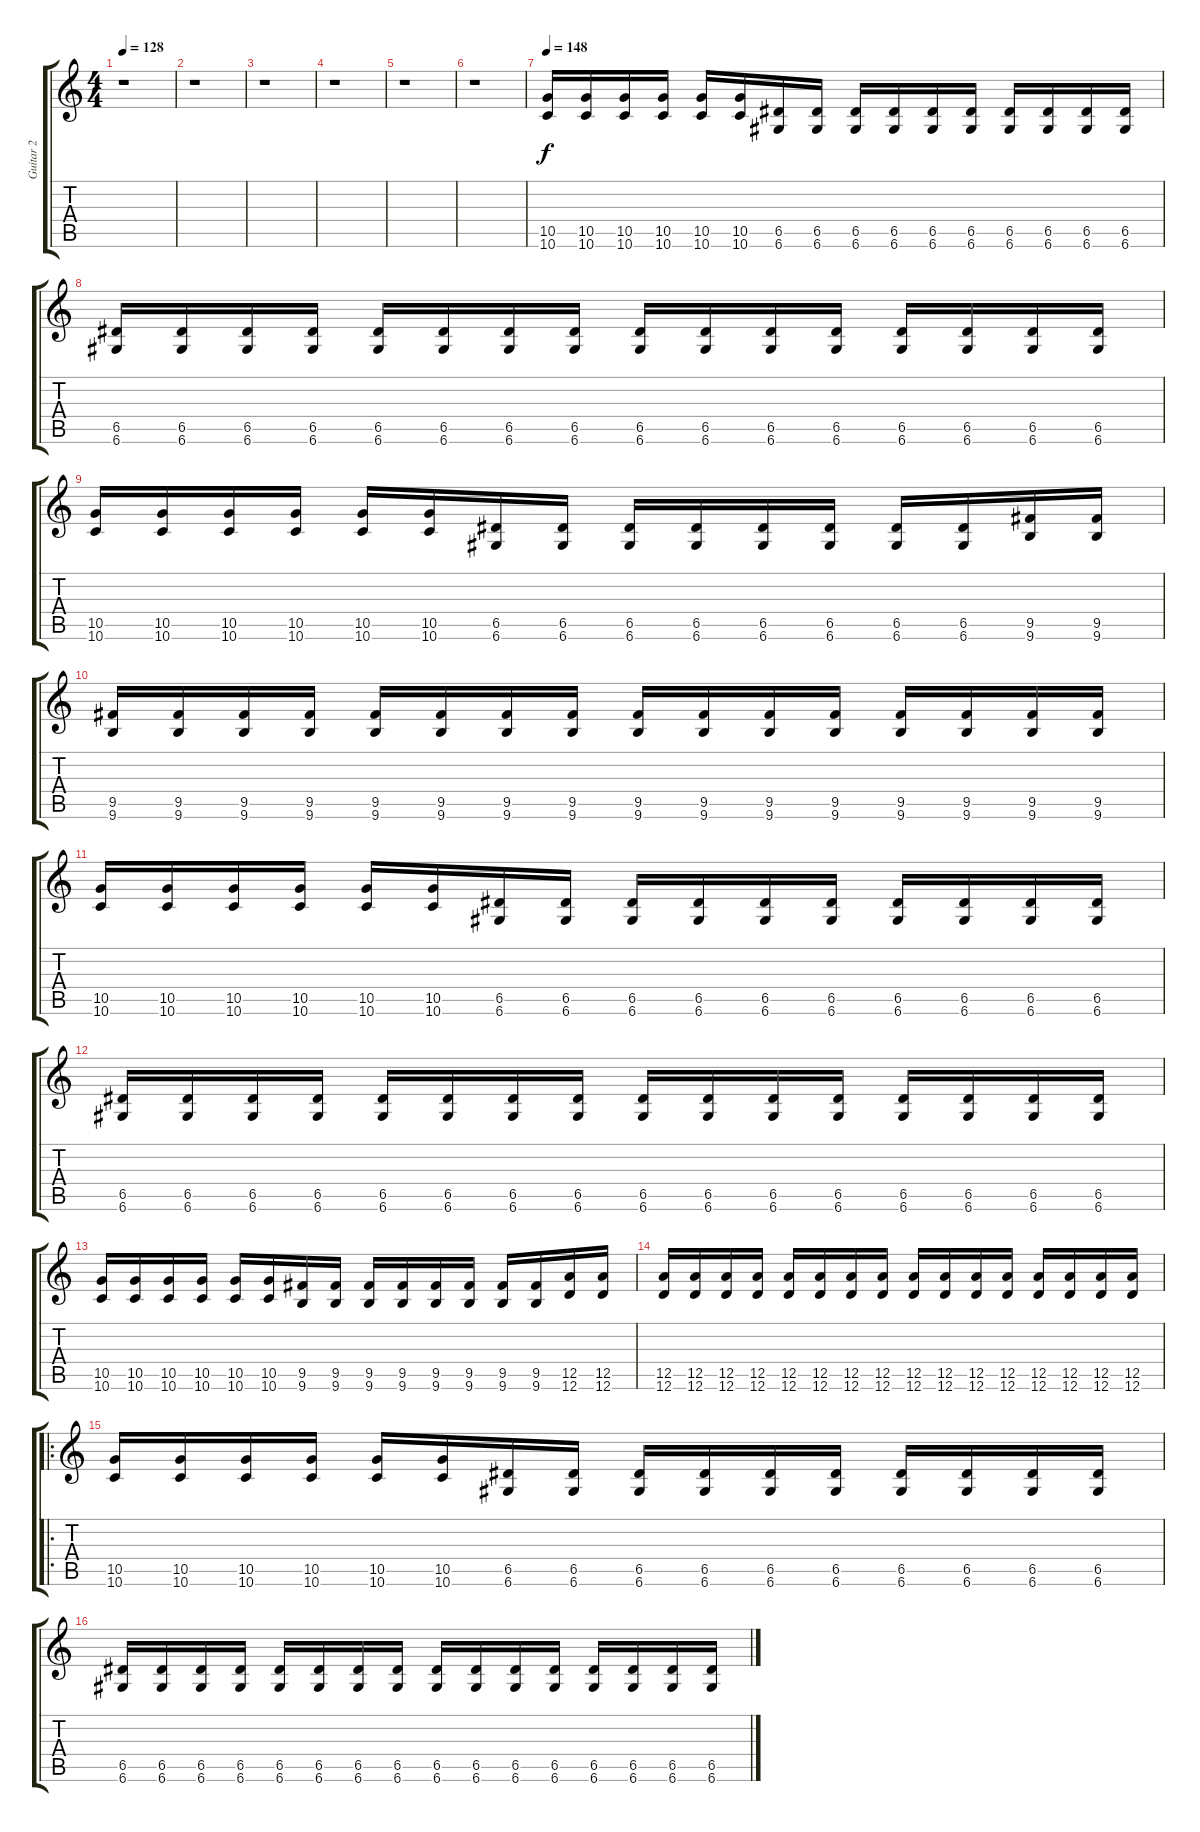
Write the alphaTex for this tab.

\track ("Guitar 2" "Guitar 2") {instrument distortionguitar}
\staff {score tabs}
\tuning (E4 B3 G3 D3 A2 D2) {hide}
\ts (4 4)
\tempo 128
\clef g2
\ks c
r.1{dy f} |
r.1 |
r.1 |
r.1 |
r.1 |
r.1 |
\tempo 148
(10.5 10.6).16 (10.5 10.6).16 (10.5 10.6).16 (10.5 10.6).16 (10.5 10.6).16 (10.5 10.6).16 (6.5 6.6).16 (6.5 6.6).16 (6.5 6.6).16 (6.5 6.6).16 (6.5 6.6).16 (6.5 6.6).16 (6.5 6.6).16 (6.5 6.6).16 (6.5 6.6).16 (6.5 6.6).16 |
(6.5 6.6).16 (6.5 6.6).16 (6.5 6.6).16 (6.5 6.6).16 (6.5 6.6).16 (6.5 6.6).16 (6.5 6.6).16 (6.5 6.6).16 (6.5 6.6).16 (6.5 6.6).16 (6.5 6.6).16 (6.5 6.6).16 (6.5 6.6).16 (6.5 6.6).16 (6.5 6.6).16 (6.5 6.6).16 |
(10.5 10.6).16 (10.5 10.6).16 (10.5 10.6).16 (10.5 10.6).16 (10.5 10.6).16 (10.5 10.6).16 (6.5 6.6).16 (6.5 6.6).16 (6.5 6.6).16 (6.5 6.6).16 (6.5 6.6).16 (6.5 6.6).16 (6.5 6.6).16 (6.5 6.6).16 (9.5 9.6).16 (9.5 9.6).16 |
(9.5 9.6).16 (9.5 9.6).16 (9.5 9.6).16 (9.5 9.6).16 (9.5 9.6).16 (9.5 9.6).16 (9.5 9.6).16 (9.5 9.6).16 (9.5 9.6).16 (9.5 9.6).16 (9.5 9.6).16 (9.5 9.6).16 (9.5 9.6).16 (9.5 9.6).16 (9.5 9.6).16 (9.5 9.6).16 |
(10.5 10.6).16 (10.5 10.6).16 (10.5 10.6).16 (10.5 10.6).16 (10.5 10.6).16 (10.5 10.6).16 (6.5 6.6).16 (6.5 6.6).16 (6.5 6.6).16 (6.5 6.6).16 (6.5 6.6).16 (6.5 6.6).16 (6.5 6.6).16 (6.5 6.6).16 (6.5 6.6).16 (6.5 6.6).16 |
(6.5 6.6).16 (6.5 6.6).16 (6.5 6.6).16 (6.5 6.6).16 (6.5 6.6).16 (6.5 6.6).16 (6.5 6.6).16 (6.5 6.6).16 (6.5 6.6).16 (6.5 6.6).16 (6.5 6.6).16 (6.5 6.6).16 (6.5 6.6).16 (6.5 6.6).16 (6.5 6.6).16 (6.5 6.6).16 |
(10.5 10.6).16 (10.5 10.6).16 (10.5 10.6).16 (10.5 10.6).16 (10.5 10.6).16 (10.5 10.6).16 (9.5 9.6).16 (9.5 9.6).16 (9.5 9.6).16 (9.5 9.6).16 (9.5 9.6).16 (9.5 9.6).16 (9.5 9.6).16 (9.5 9.6).16 (12.5 12.6).16 (12.5 12.6).16 |
(12.5 12.6).16 (12.5 12.6).16 (12.5 12.6).16 (12.5 12.6).16 (12.5 12.6).16 (12.5 12.6).16 (12.5 12.6).16 (12.5 12.6).16 (12.5 12.6).16 (12.5 12.6).16 (12.5 12.6).16 (12.5 12.6).16 (12.5 12.6).16 (12.5 12.6).16 (12.5 12.6).16 (12.5 12.6).16 |
\ro
(10.5 10.6).16 (10.5 10.6).16 (10.5 10.6).16 (10.5 10.6).16 (10.5 10.6).16 (10.5 10.6).16 (6.5 6.6).16 (6.5 6.6).16 (6.5 6.6).16 (6.5 6.6).16 (6.5 6.6).16 (6.5 6.6).16 (6.5 6.6).16 (6.5 6.6).16 (6.5 6.6).16 (6.5 6.6).16 |
(6.5 6.6).16 (6.5 6.6).16 (6.5 6.6).16 (6.5 6.6).16 (6.5 6.6).16 (6.5 6.6).16 (6.5 6.6).16 (6.5 6.6).16 (6.5 6.6).16 (6.5 6.6).16 (6.5 6.6).16 (6.5 6.6).16 (6.5 6.6).16 (6.5 6.6).16 (6.5 6.6).16 (6.5 6.6).16
